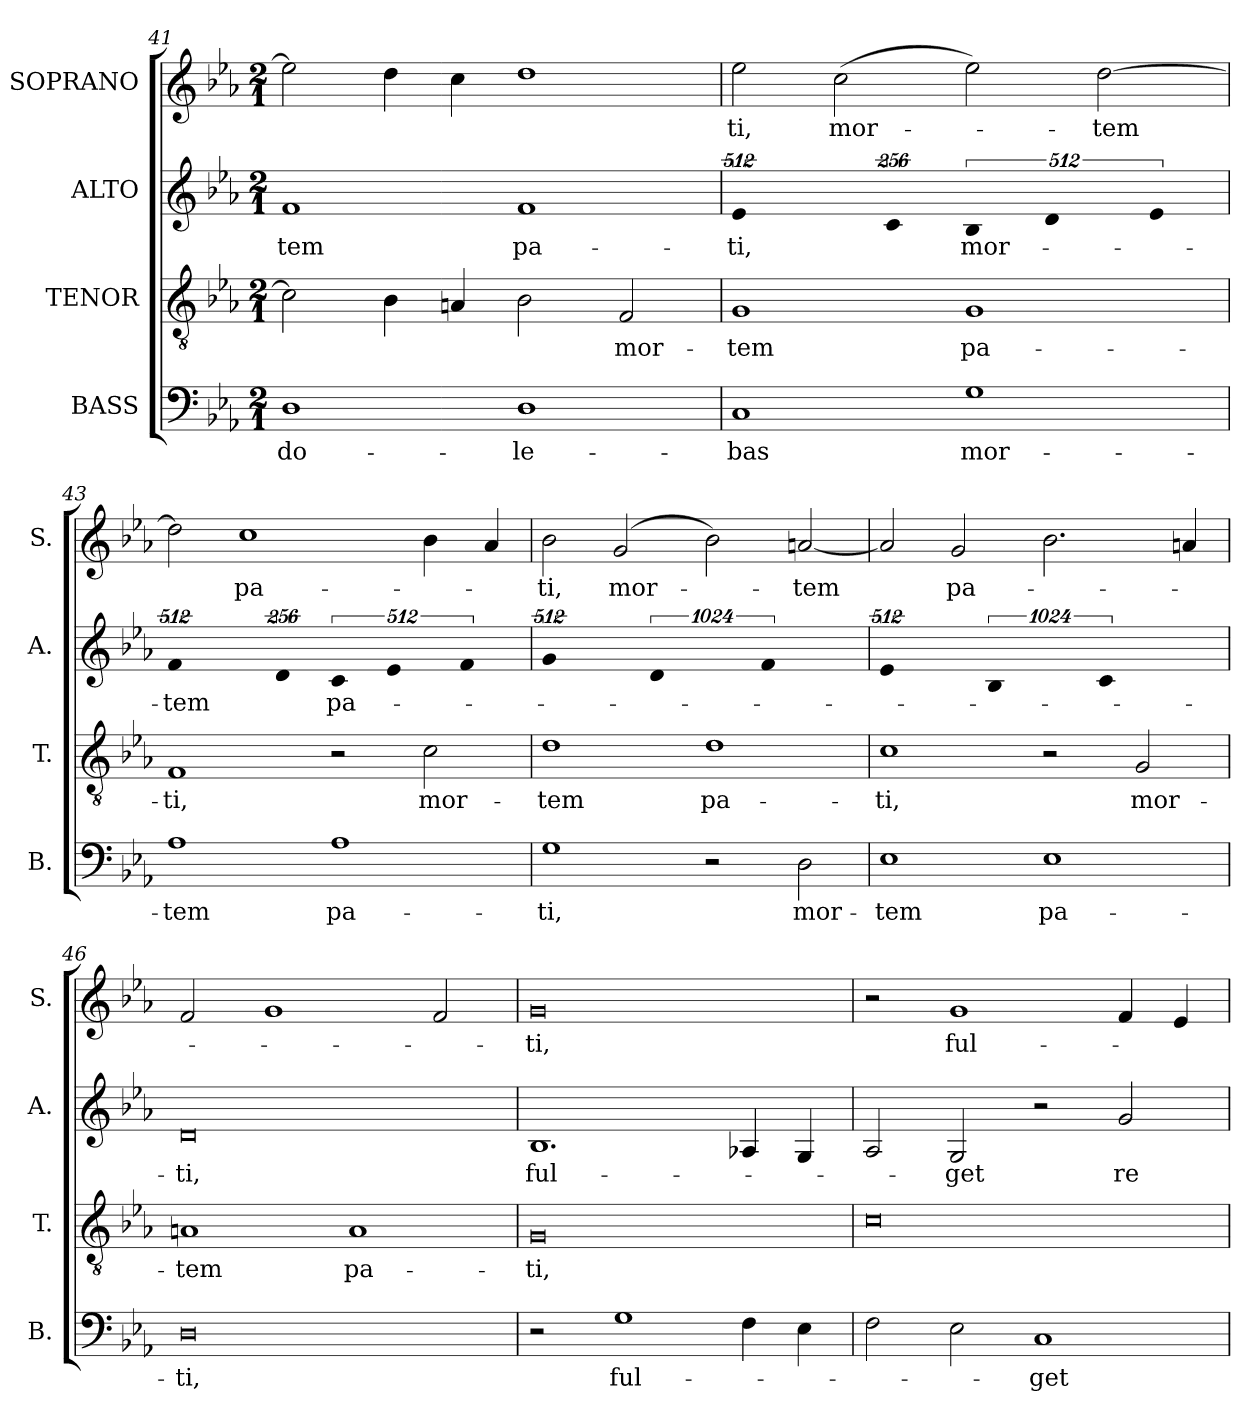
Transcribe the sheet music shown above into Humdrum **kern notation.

**kern	**text	**kern	**text	**kern	**text	**kern	**text
*part4	*part4	*part3	*part3	*part2	*part2	*part1	*part1
*staff4	*staff4	*staff3	*staff3	*staff2	*staff2	*staff1	*staff1
*I"BASS	*	*I"TENOR	*	*I"ALTO	*	*I"SOPRANO	*
*I'B.	*	*I'T.	*	*I'A.	*	*I'S.	*
*clefF4	*	*clefGv2	*	*clefG2	*	*clefG2	*
*	*	*ITrd7c12	*	*	*	*	*
*k[b-e-a-]	*	*k[b-e-a-]	*	*k[b-e-a-]	*	*k[b-e-a-]	*
*E-:	*	*E-:	*	*E-:	*	*E-:	*
*M2/1	*	*M2/1	*	*M2/1	*	*M2/1	*
=41	=41	=41	=41	=41	=41	=41	=41
!	!LO:LY:b:color=#000000	!	!	!	!	!	!
!	!	!	!	!	!LO:LY:b:color=#000000	!	!
1Di	do-	2Ci\]	.	1fi	-tem	2ee-i\]	.
.	.	4BB-i\	.	.	.	4ddi\	.
.	.	4AAni/	.	.	.	4cci\	.
!	!LO:LY:b:color=#000000	!	!	!	!	!	!
!	!	!	!	!	!LO:LY:b:color=#000000	!	!
1Di	-le-	2BB-i\	.	1fi	pa-	1ddi	.
!	!	!	!LO:LY:b:color=#000000	!	!	!	!
.	.	2FFi/	mor-	.	.	.	.
!!LO:LB:g=z
=42	=42	=42	=42	=42	=42	=42	=42
!	!LO:LY:b:color=#000000	!	!	!	!	!	!
!	!	!	!LO:LY:b:color=#000000	!LO:N:vis=1	!	!	!
!	!	!	!	!	!LO:LY:b:color=#000000	!	!
!	!	!	!	!	!	!	!LO:LY:b:color=#000000
1Ci	-bas	1GGi	-tem	512%341e-i	-ti,	2ee-i\	-ti,
!	!	!	!	!	!	!	!LO:LY:b:color=#000000
.	.	.	.	.	.	(2cci\	mor-
!	!	!	!	!LO:N:vis=2	!	!	!
.	.	.	.	512%171ci/	.	.	.
!	!LO:LY:b:color=#000000	!	!	!	!	!	!
!	!	!	!LO:LY:b:color=#000000	!LO:N:vis=2	!	!	!
!	!	!	!	!	!LO:LY:b:color=#000000	!	!
1Gi	mor-	1GGi	pa-	1024%341B-i/	mor-	2ee-i\)	.
!	!	!	!	!LO:N:vis=2	!	!	!
.	.	.	.	1024%341di/	.	.	.
!	!	!	!	!	!	!	!LO:LY:b:color=#000000
.	.	.	.	.	.	[2ddi\	-tem
!	!	!	!	!LO:N:vis=2	!	!	!
.	.	.	.	512%171e-i/	.	.	.
=43	=43	=43	=43	=43	=43	=43	=43
!	!LO:LY:b:color=#000000	!	!	!	!	!	!
!	!	!	!LO:LY:b:color=#000000	!LO:N:vis=1	!	!	!
!	!	!	!	!	!LO:LY:b:color=#000000	!	!
1A-i	-tem	1FFi	-ti,	512%341fi	-tem	2ddi\]	.
!	!	!	!	!	!	!	!LO:LY:b:color=#000000
.	.	.	.	.	.	1cci	pa-
!	!	!	!	!LO:N:vis=2	!	!	!
.	.	.	.	512%171di/	.	.	.
!	!LO:LY:b:color=#000000	!	!	!LO:N:vis=2	!	!	!
!	!	!	!	!	!LO:LY:b:color=#000000	!	!
1A-i	pa-	2r	.	1024%341ci/	pa-	.	.
!	!	!	!	!LO:N:vis=2	!	!	!
.	.	.	.	1024%341e-i/	.	.	.
!	!	!	!LO:LY:b:color=#000000	!	!	!	!
.	.	2Ci\	mor-	.	.	4b-i\	.
!	!	!	!	!LO:N:vis=2	!	!	!
.	.	.	.	512%171fi/	.	.	.
.	.	.	.	.	.	4a-i/	.
=44	=44	=44	=44	=44	=44	=44	=44
!	!LO:LY:b:color=#000000	!	!	!	!	!	!
!	!	!	!LO:LY:b:color=#000000	!LO:N:vis=1	!	!	!
!	!	!	!	!	!	!	!LO:LY:b:color=#000000
1Gi	-ti,	1Di	-tem	512%341gi	.	2b-i\	-ti,
!	!	!	!	!	!	!	!LO:LY:b:color=#000000
.	.	.	.	.	.	(2gi/	mor-
!	!	!	!	!LO:N:vis=1	!	!	!
.	.	.	.	1024%683di	.	.	.
!	!	!	!LO:LY:b:color=#000000	!	!	!	!
2r	.	1Di	pa-	.	.	2b-i\)	.
!	!	!	!	!LO:N:vis=1	!	!	!
.	.	.	.	1024%683fi	.	.	.
!	!LO:LY:b:color=#000000	!	!	!	!	!	!
!	!	!	!	!	!	!	!LO:LY:b:color=#000000
2Di\	mor-	.	.	.	.	[2ani/	-tem
=45	=45	=45	=45	=45	=45	=45	=45
!	!LO:LY:b:color=#000000	!	!	!	!	!	!
!	!	!	!LO:LY:b:color=#000000	!LO:N:vis=1	!	!	!
1E-i	-tem	1Ci	-ti,	512%341e-i	.	2ai/]	.
!	!	!	!	!	!	!	!LO:LY:b:color=#000000
.	.	.	.	.	.	2gi/	pa-
!	!	!	!	!LO:N:vis=1	!	!	!
.	.	.	.	1024%683B-i	.	.	.
!	!LO:LY:b:color=#000000	!	!	!	!	!	!
1E-i	pa-	2r	.	.	.	2.b-i\	.
!	!	!	!	!LO:N:vis=1	!	!	!
.	.	.	.	1024%683ci	.	.	.
!	!	!	!LO:LY:b:color=#000000	!	!	!	!
.	.	2GGi/	mor-	.	.	.	.
.	.	.	.	.	.	4ani/	.
=46	=46	=46	=46	=46	=46	=46	=46
!	!LO:LY:b:color=#000000	!	!	!	!	!	!
!	!	!	!LO:LY:b:color=#000000	!	!	!	!
!	!	!	!	!	!LO:LY:b:color=#000000	!	!
0Di	-ti,	1AAni	-tem	0di	-ti,	2fi/	.
.	.	.	.	.	.	1gi	.
!	!	!	!LO:LY:b:color=#000000	!	!	!	!
.	.	1AAi	pa-	.	.	.	.
.	.	.	.	.	.	2fi/	.
=47	=47	=47	=47	=47	=47	=47	=47
!	!	!	!LO:LY:b:color=#000000	!	!	!	!
!	!	!	!	!	!LO:LY:b:color=#000000	!	!
!	!	!	!	!	!	!	!LO:LY:b:color=#000000
2r	.	0GGi	-ti,	1.B-i	ful-	0gi	-ti,
!	!LO:LY:b:color=#000000	!	!	!	!	!	!
1Gi	ful-	.	.	.	.	.	.
4Fi\	.	.	.	4A-Xi/	.	.	.
4E-i\	.	.	.	4Gi/	.	.	.
=48	=48	=48	=48	=48	=48	=48	=48
2Fi\	.	0Ci	.	2A-i/	.	2r	.
!	!	!	!	!	!LO:LY:b:color=#000000	!	!
!	!	!	!	!	!	!	!LO:LY:b:color=#000000
2E-i\	.	.	.	2Gi/	-get	1gi	ful-
!	!LO:LY:b:color=#000000	!	!	!	!	!	!
1Ci	-get	.	.	2r	.	.	.
!	!	!	!	!	!LO:LY:b:color=#000000	!	!
.	.	.	.	2gi/	re-	4fi/	.
.	.	.	.	.	.	4e-i/	.
=	=	=	=	=	=	=	=
*-	*-	*-	*-	*-	*-	*-	*-
